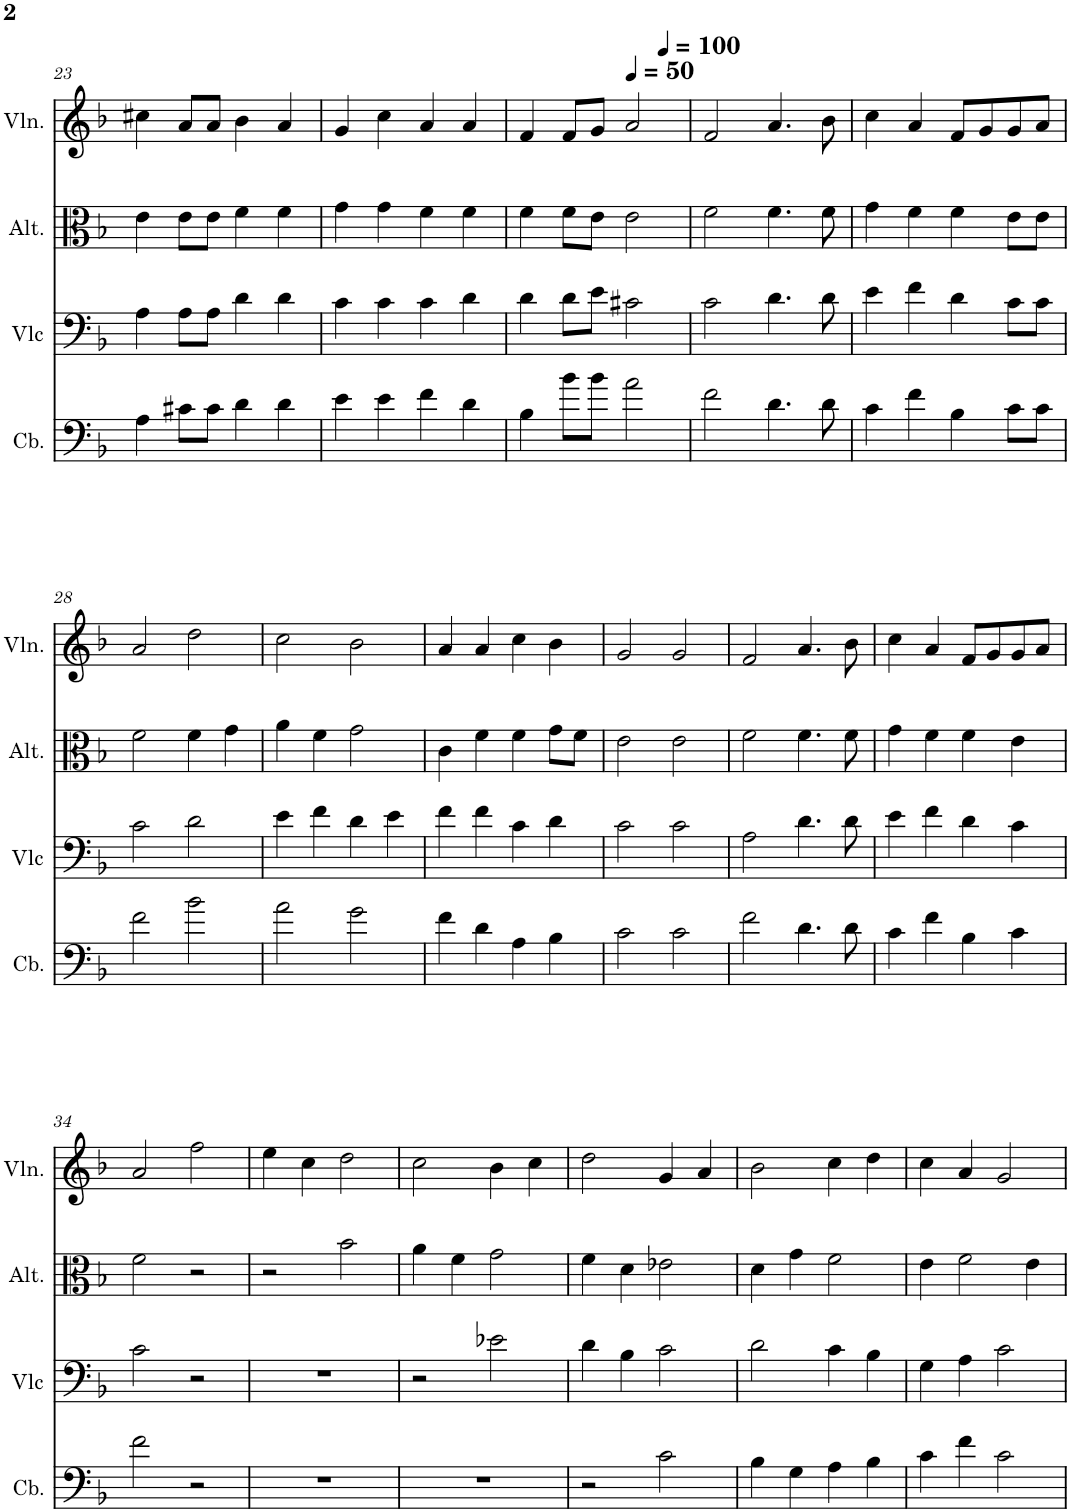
**kern	**kern	**kern	**kern
*part4	*part3	*part2	*part1
*staff4	*staff3	*staff2	*staff1
*I"Contrebasse, Bass	*I"Violoncelle, Tenor	*I"Alto, Alto	*I"Violon, Soprano
*I'Cb.	*I'Vlc	*I'Alt.	*I'Vln.
!!LO:PB:g=z
*clefF4	*clefF4	*clefC3	*clefG2
*Trd7c12	*	*	*
*k[b-]	*k[b-]	*k[b-]	*k[b-]
*M4/4	*M4/4	*M4/4	*M4/4
=23	=23	=23	=23
4A\	4A\	4e\	4cc#X\
8c#X\L	8A\L	8e\L	8a/L
8c#\J	8A\J	8e\J	8a/J
4d\	4d\	4f\	4b-\
4d\	4d\	4f\	4a/
=24	=24	=24	=24
4e\	4c\	4g\	4g/
4e\	4c\	4g\	4cc\
4f\	4c\	4f\	4a/
4d\	4d\	4f\	4a/
=25	=25	=25	=25
*	*	*	*^
4B-\	4d\	4f\	4f/	2.ryy
8b-\L	8d\L	8f\L	8f/L	.
8b-\J	8e\J	8e\J	8g/J	.
*	*	*	*MM50	*
2a\	2c#X\	2e\	2a/	.
*	*	*	*MM100	*
.	.	.	.	4ryy
*	*	*	*v	*v
=26	=26	=26	=26
2f\	2c\	2f\	2f/
4.d\	4.d\	4.f\	4.a/
8d\	8d\	8f\	8b-\
=27	=27	=27	=27
4c\	4e\	4g\	4cc\
4f\	4f\	4f\	4a/
4B-\	4d\	4f\	8f/L
.	.	.	8g/
8c\L	8c\L	8e\L	8g/
8c\J	8c\J	8e\J	8a/J
!!LO:LB:g=z
=28	=28	=28	=28
2f\	2c\	2f\	2a/
2b-\	2d\	4f\	2dd\
.	.	4g\	.
=29	=29	=29	=29
2a\	4e\	4a\	2cc\
.	4f\	4f\	.
2g\	4d\	2g\	2b-\
.	4e\	.	.
=30	=30	=30	=30
4f\	4f\	4c\	4a/
4d\	4f\	4f\	4a/
4A\	4c\	4f\	4cc\
4B-\	4d\	8g\L	4b-\
.	.	8f\J	.
=31	=31	=31	=31
2c\	2c\	2e\	2g/
2c\	2c\	2e\	2g/
=32	=32	=32	=32
2f\	2A\	2f\	2f/
4.d\	4.d\	4.f\	4.a/
8d\	8d\	8f\	8b-\
=33	=33	=33	=33
4c\	4e\	4g\	4cc\
4f\	4f\	4f\	4a/
4B-\	4d\	4f\	8f/L
.	.	.	8g/
4c\	4c\	4e\	8g/
.	.	.	8a/J
!!LO:LB:g=z
=34	=34	=34	=34
2f\	2c\	2f\	2a/
2r	2r	2r	2ff\
=35	=35	=35	=35
1r	1r	2r	4ee\
.	.	.	4cc\
.	.	2b-\	2dd\
=36	=36	=36	=36
1r	2r	4a\	2cc\
.	.	4f\	.
.	2e-X\	2g\	4b-\
.	.	.	4cc\
=37	=37	=37	=37
2r	4d\	4f\	2dd\
.	4B-\	4d\	.
2c\	2c\	2e-X\	4g/
.	.	.	4a/
=38	=38	=38	=38
4B-\	2d\	4d\	2b-\
4G\	.	4g\	.
4A\	4c\	2f\	4cc\
4B-\	4B-\	.	4dd\
=39	=39	=39	=39
4c\	4G\	4e\	4cc\
4f\	4A\	2f\	4a/
2c\	2c\	.	2g/
.	.	4e\	.
=	=	=	=
*-	*-	*-	*-
